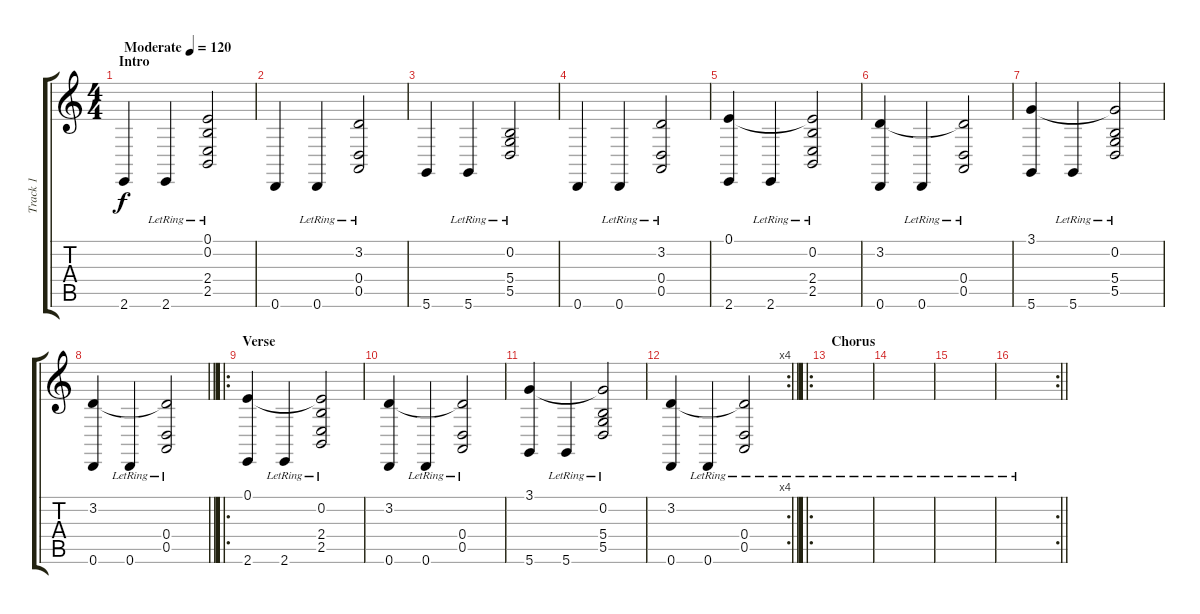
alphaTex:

\track ("Track 1" "Track 1") {instrument acousticgrandpiano}
\staff {score tabs}
\tuning (E4 B3 G3 D3 A2 D2) {hide}
\ts (4 4)
\section ("" "Intro")
\tempo (120 "Moderate")
\clef g2
\ks c
2.6.4{dy f instrument acousticgrandpiano} 2.6{lr}.4 (0.1 0.2{lr} 2.4{lr} 2.5{lr}).2 |
0.6.4 0.6{lr}.4 (3.2{lr} 0.4{lr} 0.5{lr}).2 |
5.6.4 5.6{lr}.4 (0.2{lr} 5.4{lr} 5.5{lr}).2 |
0.6.4 0.6{lr}.4 (3.2{lr} 0.4{lr} 0.5{lr}).2 |
(0.1 2.6).4 2.6{lr}.4 (0.1{t} 0.2{lr} 2.4{lr} 2.5{lr}).2 |
(3.2 0.6).4 0.6{lr}.4 (3.2{t} 0.4{lr} 0.5{lr}).2 |
(3.1 5.6).4 5.6{lr}.4 (3.1{t} 0.2{lr} 5.4{lr} 5.5{lr}).2 |
\barLineRight lightlight
(3.2 0.6).4 0.6{lr}.4 (3.2{t} 0.4{lr} 0.5{lr}).2 |
\ro
\section ("" "Verse")
(0.1 2.6).4 2.6{lr}.4 (0.1{t} 0.2{lr} 2.4{lr} 2.5{lr}).2 |
(3.2 0.6).4 0.6{lr}.4 (3.2{t} 0.4{lr} 0.5{lr}).2 |
(3.1 5.6).4 5.6{lr}.4 (3.1{t} 0.2{lr} 5.4{lr} 5.5{lr}).2 |
\rc 4
\barLineRight lightlight
(3.2 0.6).4 0.6{lr}.4 (3.2{t} 0.4{lr} 0.5{lr}).2 |
\ro
\section ("" "Chorus")
|
|
|
\rc 2
\barLineRight lightlight
